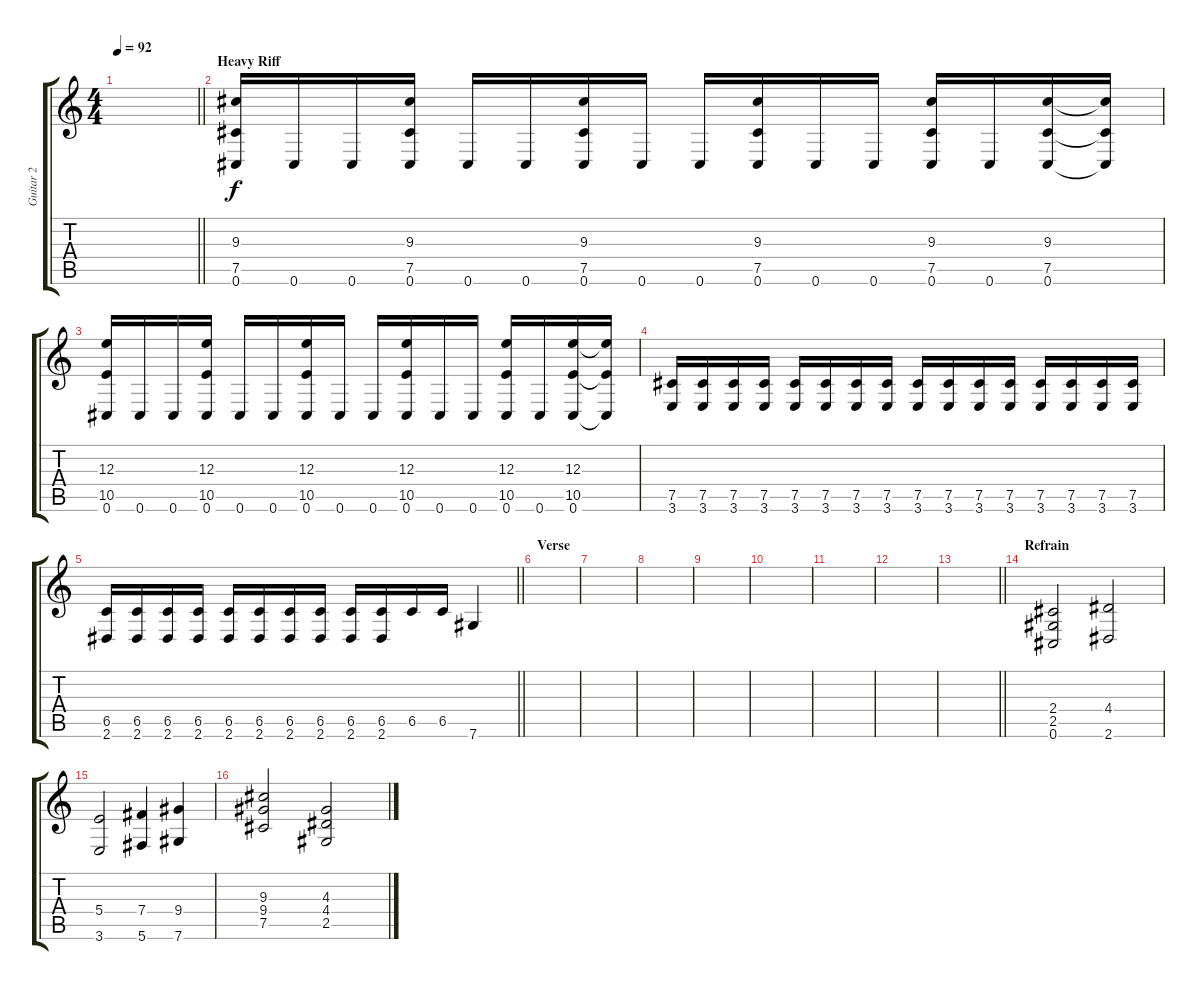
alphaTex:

\track ("Guitar 2" "Guitar 2") {instrument distortionguitar}
\staff {score tabs}
\tuning (Db4 Ab3 E3 B2 Gb2 Db2) {hide}
\ts (4 4)
\tempo 92
\clef g2
\barLineRight lightlight
\ks c
|
\section ("" "Heavy Riff")
(9.3 7.5 0.6).16 0.6.16 0.6.16 (9.3 7.5 0.6).16 0.6.16 0.6.16 (9.3 7.5 0.6).16 0.6.16 0.6.16 (9.3 7.5 0.6).16 0.6.16 0.6.16 (9.3 7.5 0.6).16 0.6.16 (9.3 7.5 0.6).16 (9.3{t} 7.5{t} 0.6{t}).16 |
(12.3 10.5 0.6).16 0.6.16 0.6.16 (12.3 10.5 0.6).16 0.6.16 0.6.16 (12.3 10.5 0.6).16 0.6.16 0.6.16 (12.3 10.5 0.6).16 0.6.16 0.6.16 (12.3 10.5 0.6).16 0.6.16 (12.3 10.5 0.6).16 (12.3{t} 10.5{t} 0.6{t}).16 |
(7.5 3.6).16 (7.5 3.6).16 (7.5 3.6).16 (7.5 3.6).16 (7.5 3.6).16 (7.5 3.6).16 (7.5 3.6).16 (7.5 3.6).16 (7.5 3.6).16 (7.5 3.6).16 (7.5 3.6).16 (7.5 3.6).16 (7.5 3.6).16 (7.5 3.6).16 (7.5 3.6).16 (7.5 3.6).16 |
\barLineRight lightlight
(6.5 2.6).16 (6.5 2.6).16 (6.5 2.6).16 (6.5 2.6).16 (6.5 2.6).16 (6.5 2.6).16 (6.5 2.6).16 (6.5 2.6).16 (6.5 2.6).16 (6.5 2.6).16 6.5.16 6.5.16 7.6.4 |
\section ("" "Verse")
|
|
|
|
|
|
|
\barLineRight lightlight
|
\section ("" "Refrain")
(2.4 2.5 0.6).2 (4.4 2.6).2 |
(5.4 3.6).2 (7.4 5.6).4 (9.4 7.6).4 |
(9.3 9.4 7.5).2 (4.3 4.4 2.5).2
